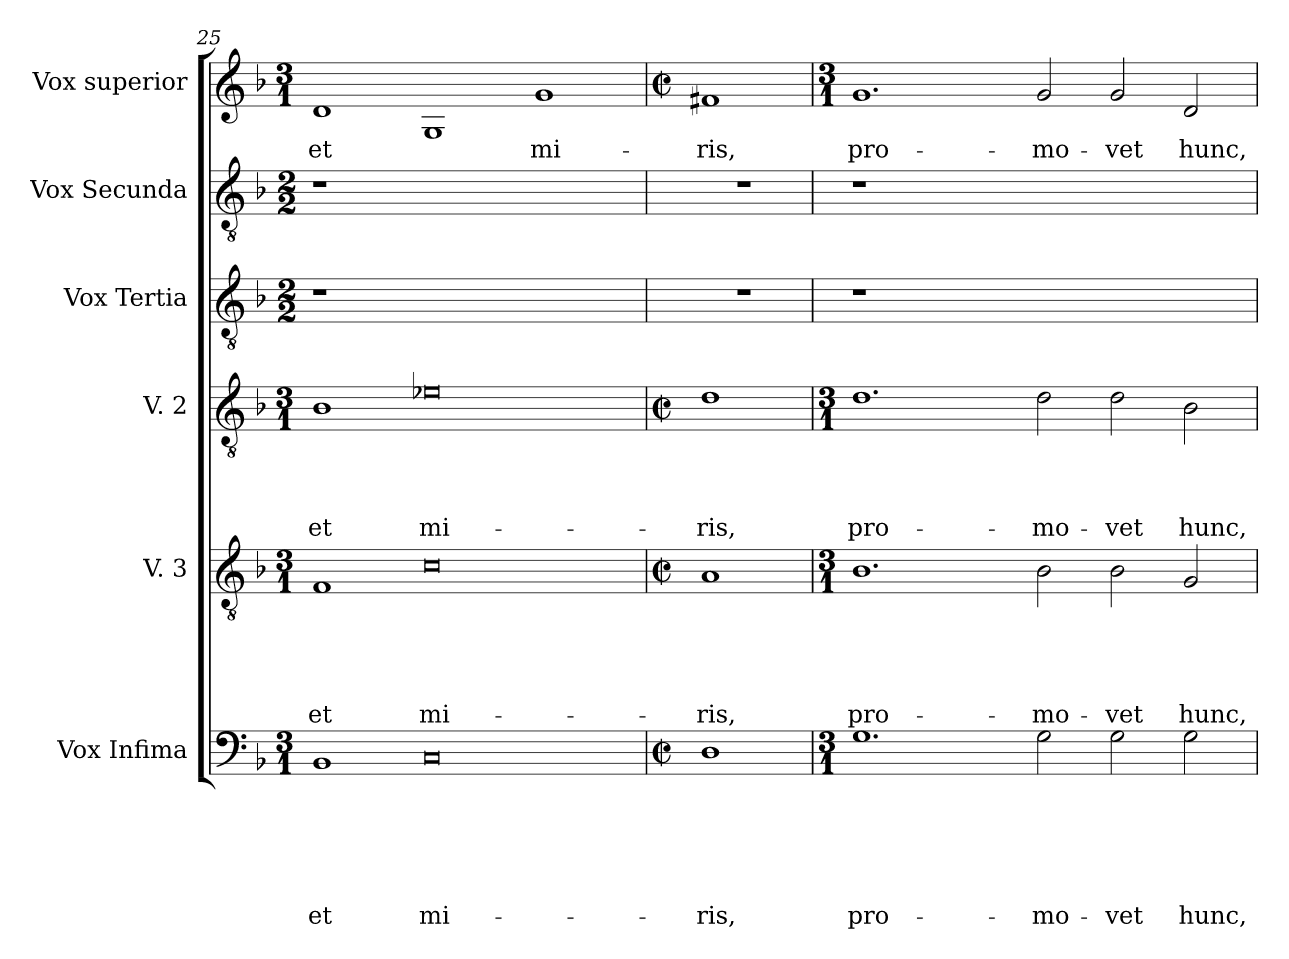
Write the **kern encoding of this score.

**kern	**text	**text	**text	**text	**text	**text	**kern	**text	**text	**text	**text	**text	**kern	**text	**text	**text	**text	**kern	**kern	**kern	**text
*part6	*part6	*part6	*part6	*part6	*part6	*part6	*part5	*part5	*part5	*part5	*part5	*part5	*part4	*part4	*part4	*part4	*part4	*part3	*part2	*part1	*part1
*staff6	*staff6	*staff6	*staff6	*staff6	*staff6	*staff6	*staff5	*staff5	*staff5	*staff5	*staff5	*staff5	*staff4	*staff4	*staff4	*staff4	*staff4	*staff3	*staff2	*staff1	*staff1
*I"Vox Infima	*	*	*	*	*	*	*I"V. 3	*	*	*	*	*	*I"V. 2	*	*	*	*	*I"Vox Tertia	*I"Vox Secunda	*I"Vox superior	*
*I'V. I	*	*	*	*	*	*	*I'V. 3	*	*	*	*	*	*I'V. 2	*	*	*	*	*	*	*I'V. s	*
*clefF4	*	*	*	*	*	*	*clefGv2	*	*	*	*	*	*clefGv2	*	*	*	*	*clefGv2	*clefGv2	*clefG2	*
*k[b-]	*	*	*	*	*	*	*k[b-]	*	*	*	*	*	*k[b-]	*	*	*	*	*k[b-]	*k[b-]	*k[b-]	*
*F:	*	*	*	*	*	*	*F:	*	*	*	*	*	*F:	*	*	*	*	*F:	*F:	*F:	*
*M3/1	*	*	*	*	*	*	*M3/1	*	*	*	*	*	*M3/1	*	*	*	*	*M2/2	*M2/2	*M3/1	*
=25	=25	=25	=25	=25	=25	=25	=25	=25	=25	=25	=25	=25	=25	=25	=25	=25	=25	=25	=25	=25	=25
!	!	!	!	!	!	!LO:LY:b	!	!	!	!	!	!LO:LY:b	!	!	!	!	!LO:LY:b	!	!	!	!LO:LY:b
1BB-	.	.	.	.	.	et	1F	.	.	.	.	et	1B-	.	.	.	et	1r	1r	1d	et
!	!	!	!	!	!	!LO:LY:b	!	!	!	!	!	!LO:LY:b	!	!	!	!	!LO:LY:b	!	!	!	!
0C	.	.	.	.	.	mi-	0c	.	.	.	.	mi-	0e-X	.	.	.	mi-	0ryy	0ryy	1G	.
!	!	!	!	!	!	!	!	!	!	!	!	!	!	!	!	!	!	!	!	!	!LO:LY:b
.	.	.	.	.	.	.	.	.	.	.	.	.	.	.	.	.	.	.	.	1g	mi-
=26	=26	=26	=26	=26	=26	=26	=26	=26	=26	=26	=26	=26	=26	=26	=26	=26	=26	=26	=26	=26	=26
*M2/2	*	*	*	*	*	*	*M2/2	*	*	*	*	*	*M2/2	*	*	*	*	*	*	*M2/2	*
*met(c|)	*	*	*	*	*	*	*met(c|)	*	*	*	*	*	*met(c|)	*	*	*	*	*	*	*met(c|)	*
!	!	!	!	!	!	!LO:LY:b	!	!	!	!	!	!LO:LY:b	!	!	!	!	!LO:LY:b	!	!	!	!LO:LY:b
1D	.	.	.	.	.	-ris,	1A	.	.	.	.	-ris,	1d	.	.	.	-ris,	1r	1r	1f#X	-ris,
!!LO:LB:g=z
=27	=27	=27	=27	=27	=27	=27	=27	=27	=27	=27	=27	=27	=27	=27	=27	=27	=27	=27	=27	=27	=27
*M3/1	*	*	*	*	*	*	*M3/1	*	*	*	*	*	*M3/1	*	*	*	*	*	*	*M3/1	*
!	!	!	!	!	!	!LO:LY:b	!	!	!	!	!	!LO:LY:b	!	!	!	!	!LO:LY:b	!	!	!	!LO:LY:b
1.G	.	.	.	.	.	pro-	1.B-	.	.	.	.	pro-	1.d	.	.	.	pro-	1r	1r	1.g	pro-
.	.	.	.	.	.	.	.	.	.	.	.	.	.	.	.	.	.	0ryy	0ryy	.	.
!	!	!	!	!	!	!LO:LY:b	!	!	!	!	!	!LO:LY:b	!	!	!	!	!LO:LY:b	!	!	!	!LO:LY:b
2G\	.	.	.	.	.	-mo-	2B-\	.	.	.	.	-mo-	2d\	.	.	.	-mo-	.	.	2g/	-mo-
!	!	!	!	!	!	!LO:LY:b	!	!	!	!	!	!LO:LY:b	!	!	!	!	!LO:LY:b	!	!	!	!LO:LY:b
2G\	.	.	.	.	.	-vet	2B-\	.	.	.	.	-vet	2d\	.	.	.	-vet	.	.	2g/	-vet
!	!	!	!	!	!	!LO:LY:b	!	!	!	!	!	!LO:LY:b	!	!	!	!	!LO:LY:b	!	!	!	!LO:LY:b
2G\	.	.	.	.	.	hunc,	2G/	.	.	.	.	hunc,	2B-\	.	.	.	hunc,	.	.	2d/	hunc,
=	=	=	=	=	=	=	=	=	=	=	=	=	=	=	=	=	=	=	=	=	=
*-	*-	*-	*-	*-	*-	*-	*-	*-	*-	*-	*-	*-	*-	*-	*-	*-	*-	*-	*-	*-	*-
